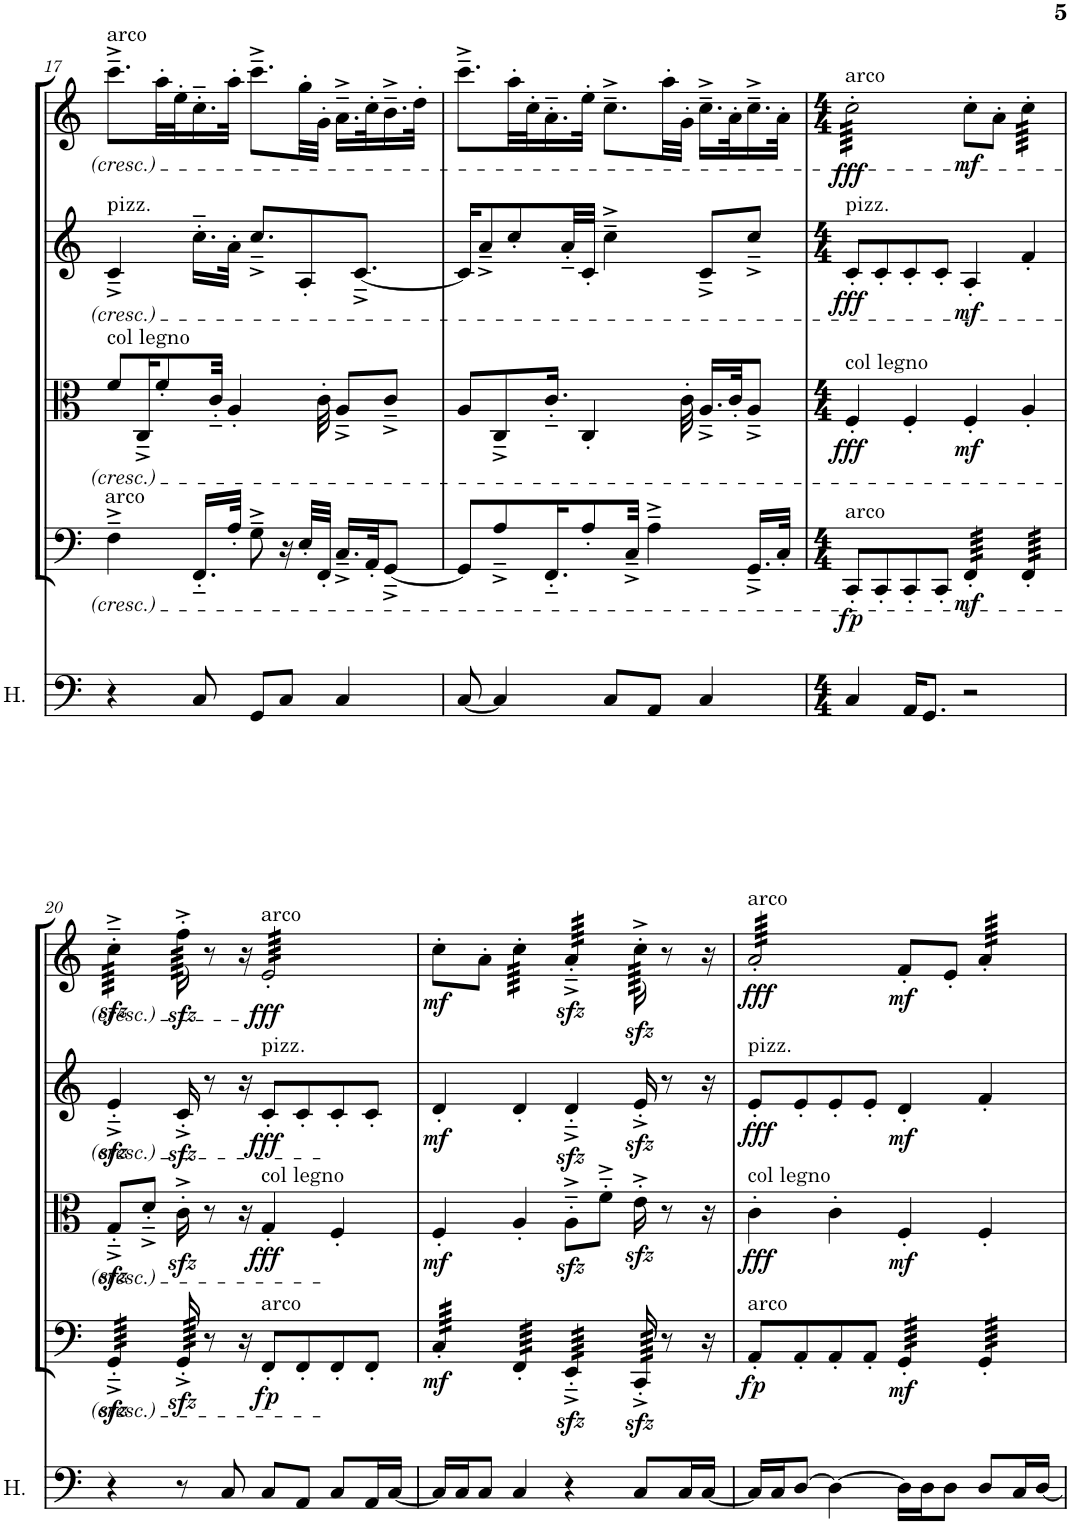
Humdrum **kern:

**kern	**kern	**dynam	**kern	**dynam	**kern	**dynam	**kern	**dynam
*part5	*part4	*part4	*part3	*part3	*part2	*part2	*part1	*part1
*staff5	*staff4	*staff4	*staff3	*staff3	*staff2	*staff2	*staff1	*staff1
*I"Homens	*I"Violoncello	*	*I"Viola	*	*I"Violin II	*	*I"Violin I	*
*I'H.	*I'Vc	*	*I'Vla	*	*I'Vln	*	*I'Vln	*
!!LO:PB:g=z
*clefF4	*clefF4	*	*clefC3	*	*clefG2	*	*clefG2	*
*k[]	*k[]	*	*k[]	*	*k[]	*	*k[]	*
*M7/8	*M7/8	*	*M7/8	*	*M7/8	*	*M7/8	*
=17	=17	=17	=17	=17	=17	=17	=17	=17
!	!	!	!	!	!	!	!LO:TX:a:t=arco	!
!	!	!	!	!	!LO:TX:a:t=pizz.	!	!	!
!	!	!	!LO:TX:a:t=col legno	!	!	!	!	!
!	!LO:TX:a:t=arco	!	!	!	!	!	!	!
4r	4F~^\	.	8f/L	.	4c~^/	.	8.ccc~^\L	.
.	.	.	16C~^/K	.	.	.	.	.
.	.	.	8f'/	.	.	.	32aa'\LL	.
.	.	.	.	.	.	.	32ee'\J	.
8C/	16.FF'~/LL	.	.	.	16.cc'~\LL	.	16.cc'~\	.
.	.	.	32c'~/Jkk	.	.	.	.	.
.	32A'/JJk	.	4A'/	.	32a'\JJk	.	32aa'\JJk	.
8GG/L	8G~^\	.	.	.	8.cc~^/L	.	8.ccc~^\L	.
8C/J	16r	.	.	.	.	.	.	.
.	32E'/LLL	.	.	.	8A'/	.	32gg'\LL	.
.	32FF'/JJJ	.	32c'\	.	.	.	32g'\JJJ	.
4C/	16.C~^/LL	.	8A~^/L	.	.	.	16.a~^\LL	.
.	.	.	.	.	[8.c~^/J	.	.	.
.	32AA'/JK	.	.	.	.	.	32cc'\K	.
.	[8GG~^/J	.	8c~^/J	.	.	.	16.b~^\	.
.	.	.	.	.	.	.	32dd'\JJk	.
=18	=18	=18	=18	=18	=18	=18	=18	=18
[8C/	8GG/L]	.	8A/L	.	16c/KL]	.	8.ccc~^\L	.
.	.	.	.	.	8a~^/	.	.	.
4C/]	8A~^/	.	8C~^/	.	.	.	.	.
.	.	.	.	.	8cc'/	.	32aa'\LL	.
.	.	.	.	.	.	.	32cc'\J	.
.	16.FF'~/K	.	16.c'~/Jk	.	.	.	16.a'~\	.
.	.	.	.	.	32a'~/LL	.	.	.
.	8A'/	.	4C'/	.	32c'/JJJ	.	32ee'\JJk	.
8C/L	.	.	.	.	4cc~^\	.	8.cc~^\L	.
.	32C~^/Jkk	.	.	.	.	.	.	.
8AA/J	4A~^\	.	.	.	.	.	.	.
.	.	.	.	.	.	.	32aa'\LL	.
.	.	.	32c'\	.	.	.	32g'\JJJ	.
4C/	.	.	16.A~^/LL	.	8c~^/L	.	16.cc~^\LL	.
.	.	.	32c'/JK	.	.	.	32a'\K	.
.	16.GG~^/LL	.	8A~^/J	.	8cc~^/J	.	16.cc~^\	.
.	32C'/JJk	.	.	.	.	.	32a'\JJk	.
=19	=19	=19	=19	=19	=19	=19	=19	=19
*M4/4	*M4/4	*	*M4/4	*	*M4/4	*	*M4/4	*
!	!	!	!	!	!	!	!LO:TX:a:t=arco	!
!	!	!	!	!	!LO:TX:a:t=pizz.	!	!	!
!	!	!	!LO:TX:a:t=col legno	!	!	!	!	!
!	!LO:TX:a:t=arco	!	!	!	!	!	!	!
!	!	!LO:DY:b	!	!LO:DY:b	!	!LO:DY:b	!	!LO:DY:b
*	*	*	*	*	*	*	*tremolo	*
4C/	8CC'/L	fp	4F'/	fff	8c'/L	fff	64cc'\LLLL	fff
.	.	.	.	.	.	.	64cc'\	.
.	.	.	.	.	.	.	64cc'\	.
.	.	.	.	.	.	.	64cc'\	.
.	.	.	.	.	.	.	64cc'\	.
.	.	.	.	.	.	.	64cc'\	.
.	.	.	.	.	.	.	64cc'\	.
.	.	.	.	.	.	.	64cc'\	.
.	8CC'/	.	.	.	8c'/	.	64cc'\	.
.	.	.	.	.	.	.	64cc'\	.
.	.	.	.	.	.	.	64cc'\	.
.	.	.	.	.	.	.	64cc'\	.
.	.	.	.	.	.	.	64cc'\	.
.	.	.	.	.	.	.	64cc'\	.
.	.	.	.	.	.	.	64cc'\	.
.	.	.	.	.	.	.	64cc'\	.
16AA/KL	8CC'/	.	4F'/	.	8c'/	.	64cc'\	.
.	.	.	.	.	.	.	64cc'\	.
.	.	.	.	.	.	.	64cc'\	.
.	.	.	.	.	.	.	64cc'\	.
8.GG/J	.	.	.	.	.	.	64cc'\	.
.	.	.	.	.	.	.	64cc'\	.
.	.	.	.	.	.	.	64cc'\	.
.	.	.	.	.	.	.	64cc'\	.
.	8CC'/J	.	.	.	8c'/J	.	64cc'\	.
.	.	.	.	.	.	.	64cc'\	.
.	.	.	.	.	.	.	64cc'\	.
.	.	.	.	.	.	.	64cc'\	.
.	.	.	.	.	.	.	64cc'\	.
.	.	.	.	.	.	.	64cc'\	.
.	.	.	.	.	.	.	64cc'\	.
.	.	.	.	.	.	.	64cc'\JJJJ	.
*	*	*	*	*	*	*	*Xtremolo	*
!	!	!LO:DY:b	!	!LO:DY:b	!	!LO:DY:b	!	!LO:DY:b
*	*tremolo	*	*	*	*	*	*	*
2r	64FF'/LLLL	mf	4F'/	mf	4A'/	mf	8cc'\L	mf
.	64FF'/	.	.	.	.	.	.	.
.	64FF'/	.	.	.	.	.	.	.
.	64FF'/	.	.	.	.	.	.	.
.	64FF'/	.	.	.	.	.	.	.
.	64FF'/	.	.	.	.	.	.	.
.	64FF'/	.	.	.	.	.	.	.
.	64FF'/	.	.	.	.	.	.	.
.	64FF'/	.	.	.	.	.	8a'\J	.
.	64FF'/	.	.	.	.	.	.	.
.	64FF'/	.	.	.	.	.	.	.
.	64FF'/	.	.	.	.	.	.	.
.	64FF'/	.	.	.	.	.	.	.
.	64FF'/	.	.	.	.	.	.	.
.	64FF'/	.	.	.	.	.	.	.
.	64FF'/JJJJ	.	.	.	.	.	.	.
*	*	*	*	*	*	*	*tremolo	*
.	64FF'/LLLL	.	4A'/	.	4f'/	.	64cc'\LLLL	.
.	64FF'/	.	.	.	.	.	64cc'\	.
.	64FF'/	.	.	.	.	.	64cc'\	.
.	64FF'/	.	.	.	.	.	64cc'\	.
.	64FF'/	.	.	.	.	.	64cc'\	.
.	64FF'/	.	.	.	.	.	64cc'\	.
.	64FF'/	.	.	.	.	.	64cc'\	.
.	64FF'/	.	.	.	.	.	64cc'\	.
.	64FF'/	.	.	.	.	.	64cc'\	.
.	64FF'/	.	.	.	.	.	64cc'\	.
.	64FF'/	.	.	.	.	.	64cc'\	.
.	64FF'/	.	.	.	.	.	64cc'\	.
.	64FF'/	.	.	.	.	.	64cc'\	.
.	64FF'/	.	.	.	.	.	64cc'\	.
.	64FF'/	.	.	.	.	.	64cc'\	.
.	64FF'/JJJJ	.	.	.	.	.	64cc'\JJJJ	.
!!LO:LB:g=z
=20	=20	=20	=20	=20	=20	=20	=20	=20
4r	64GGzz<'~^/LLLL	.	8Gzz<'~^/L	.	4ezz<'~^/	.	64cczz<'~^\LLLL	.
.	64GGzz<'~^/	.	.	.	.	.	64cczz<'~^\	.
.	64GGzz<'~^/	.	.	.	.	.	64cczz<'~^\	.
.	64GGzz<'~^/	.	.	.	.	.	64cczz<'~^\	.
.	64GGzz<'~^/	.	.	.	.	.	64cczz<'~^\	.
.	64GGzz<'~^/	.	.	.	.	.	64cczz<'~^\	.
.	64GGzz<'~^/	.	.	.	.	.	64cczz<'~^\	.
.	64GGzz<'~^/	.	.	.	.	.	64cczz<'~^\	.
.	64GGzz<'~^/	.	8d'~^/J	.	.	.	64cczz<'~^\	.
.	64GGzz<'~^/	.	.	.	.	.	64cczz<'~^\	.
.	64GGzz<'~^/	.	.	.	.	.	64cczz<'~^\	.
.	64GGzz<'~^/	.	.	.	.	.	64cczz<'~^\	.
.	64GGzz<'~^/	.	.	.	.	.	64cczz<'~^\	.
.	64GGzz<'~^/	.	.	.	.	.	64cczz<'~^\	.
.	64GGzz<'~^/	.	.	.	.	.	64cczz<'~^\	.
.	64GGzz<'~^/JJJJ	.	.	.	.	.	64cczz<'~^\JJJJ	.
8r	256GGzz<'^/	.	16czz<'^\	.	16czz<'^/	.	256ffzz<'^\	.
.	256GGzz<'^/	.	.	.	.	.	256ffzz<'^\	.
.	256GGzz<'^/	.	.	.	.	.	256ffzz<'^\	.
.	256GGzz<'^/	.	.	.	.	.	256ffzz<'^\	.
.	256GGzz<'^/	.	.	.	.	.	256ffzz<'^\	.
.	256GGzz<'^/	.	.	.	.	.	256ffzz<'^\	.
.	256GGzz<'^/	.	.	.	.	.	256ffzz<'^\	.
.	256GGzz<'^/	.	.	.	.	.	256ffzz<'^\	.
.	256GGzz<'^/	.	.	.	.	.	256ffzz<'^\	.
.	256GGzz<'^/	.	.	.	.	.	256ffzz<'^\	.
.	256GGzz<'^/	.	.	.	.	.	256ffzz<'^\	.
.	256GGzz<'^/	.	.	.	.	.	256ffzz<'^\	.
.	256GGzz<'^/	.	.	.	.	.	256ffzz<'^\	.
.	256GGzz<'^/	.	.	.	.	.	256ffzz<'^\	.
.	256GGzz<'^/	.	.	.	.	.	256ffzz<'^\	.
.	256GGzz<'^/	.	.	.	.	.	256ffzz<'^\	.
*	*Xtremolo	*	*	*	*	*	*	*
.	8r	.	8r	.	8r	.	8r	.
8C/	.	.	.	.	.	.	.	.
.	16r	.	16r	.	16r	.	16r	.
!	!	!	!	!	!	!	!LO:TX:a:t=arco	!
!	!	!	!	!	!LO:TX:a:t=pizz.	!	!	!
!	!	!	!LO:TX:a:t=col legno	!	!	!	!	!
!	!LO:TX:a:t=arco	!	!	!	!	!	!	!
!	!	!LO:DY:b	!	!LO:DY:b	!	!LO:DY:b	!	!LO:DY:b
8C/L	8FF'/L	fp	4G'/	fff	8c'/L	fff	64e'/LLLL	fff
.	.	.	.	.	.	.	64e'/	.
.	.	.	.	.	.	.	64e'/	.
.	.	.	.	.	.	.	64e'/	.
.	.	.	.	.	.	.	64e'/	.
.	.	.	.	.	.	.	64e'/	.
.	.	.	.	.	.	.	64e'/	.
.	.	.	.	.	.	.	64e'/	.
8AA/J	8FF'/	.	.	.	8c'/	.	64e'/	.
.	.	.	.	.	.	.	64e'/	.
.	.	.	.	.	.	.	64e'/	.
.	.	.	.	.	.	.	64e'/	.
.	.	.	.	.	.	.	64e'/	.
.	.	.	.	.	.	.	64e'/	.
.	.	.	.	.	.	.	64e'/	.
.	.	.	.	.	.	.	64e'/	.
8C/L	8FF'/	.	4F'/	.	8c'/	.	64e'/	.
.	.	.	.	.	.	.	64e'/	.
.	.	.	.	.	.	.	64e'/	.
.	.	.	.	.	.	.	64e'/	.
.	.	.	.	.	.	.	64e'/	.
.	.	.	.	.	.	.	64e'/	.
.	.	.	.	.	.	.	64e'/	.
.	.	.	.	.	.	.	64e'/	.
16AA/L	8FF'/J	.	.	.	8c'/J	.	64e'/	.
.	.	.	.	.	.	.	64e'/	.
.	.	.	.	.	.	.	64e'/	.
.	.	.	.	.	.	.	64e'/	.
[16C/JJ	.	.	.	.	.	.	64e'/	.
.	.	.	.	.	.	.	64e'/	.
.	.	.	.	.	.	.	64e'/	.
.	.	.	.	.	.	.	64e'/JJJJ	.
*	*	*	*	*	*	*	*Xtremolo	*
=21	=21	=21	=21	=21	=21	=21	=21	=21
!	!	!LO:DY:b	!	!LO:DY:b	!	!LO:DY:b	!	!LO:DY:b
*	*tremolo	*	*	*	*	*	*	*
16C/LL]	64C'/LLLL	mf	4F'/	mf	4d'/	mf	8cc'\L	mf
.	64C'/	.	.	.	.	.	.	.
.	64C'/	.	.	.	.	.	.	.
.	64C'/	.	.	.	.	.	.	.
16C/J	64C'/	.	.	.	.	.	.	.
.	64C'/	.	.	.	.	.	.	.
.	64C'/	.	.	.	.	.	.	.
.	64C'/	.	.	.	.	.	.	.
8C/J	64C'/	.	.	.	.	.	8a'\J	.
.	64C'/	.	.	.	.	.	.	.
.	64C'/	.	.	.	.	.	.	.
.	64C'/	.	.	.	.	.	.	.
.	64C'/	.	.	.	.	.	.	.
.	64C'/	.	.	.	.	.	.	.
.	64C'/	.	.	.	.	.	.	.
.	64C'/JJJJ	.	.	.	.	.	.	.
*	*	*	*	*	*	*	*tremolo	*
4C/	64FF'/LLLL	.	4A'/	.	4d'/	.	64cc'\LLLL	.
.	64FF'/	.	.	.	.	.	64cc'\	.
.	64FF'/	.	.	.	.	.	64cc'\	.
.	64FF'/	.	.	.	.	.	64cc'\	.
.	64FF'/	.	.	.	.	.	64cc'\	.
.	64FF'/	.	.	.	.	.	64cc'\	.
.	64FF'/	.	.	.	.	.	64cc'\	.
.	64FF'/	.	.	.	.	.	64cc'\	.
.	64FF'/	.	.	.	.	.	64cc'\	.
.	64FF'/	.	.	.	.	.	64cc'\	.
.	64FF'/	.	.	.	.	.	64cc'\	.
.	64FF'/	.	.	.	.	.	64cc'\	.
.	64FF'/	.	.	.	.	.	64cc'\	.
.	64FF'/	.	.	.	.	.	64cc'\	.
.	64FF'/	.	.	.	.	.	64cc'\	.
.	64FF'/JJJJ	.	.	.	.	.	64cc'\JJJJ	.
4r	64EEzz<'~^/LLLL	.	8Azz<'~^\L	.	4dzz<'~^/	.	64azz<'~^/LLLL	.
.	64EEzz<'~^/	.	.	.	.	.	64azz<'~^/	.
.	64EEzz<'~^/	.	.	.	.	.	64azz<'~^/	.
.	64EEzz<'~^/	.	.	.	.	.	64azz<'~^/	.
.	64EEzz<'~^/	.	.	.	.	.	64azz<'~^/	.
.	64EEzz<'~^/	.	.	.	.	.	64azz<'~^/	.
.	64EEzz<'~^/	.	.	.	.	.	64azz<'~^/	.
.	64EEzz<'~^/	.	.	.	.	.	64azz<'~^/	.
.	64EEzz<'~^/	.	8f'~^\J	.	.	.	64azz<'~^/	.
.	64EEzz<'~^/	.	.	.	.	.	64azz<'~^/	.
.	64EEzz<'~^/	.	.	.	.	.	64azz<'~^/	.
.	64EEzz<'~^/	.	.	.	.	.	64azz<'~^/	.
.	64EEzz<'~^/	.	.	.	.	.	64azz<'~^/	.
.	64EEzz<'~^/	.	.	.	.	.	64azz<'~^/	.
.	64EEzz<'~^/	.	.	.	.	.	64azz<'~^/	.
.	64EEzz<'~^/JJJJ	.	.	.	.	.	64azz<'~^/JJJJ	.
8C/L	256CCzz<'^/	.	16ezz<'^\	.	16ezz<'^/	.	256cczz<'^\	.
.	256CCzz<'^/	.	.	.	.	.	256cczz<'^\	.
.	256CCzz<'^/	.	.	.	.	.	256cczz<'^\	.
.	256CCzz<'^/	.	.	.	.	.	256cczz<'^\	.
.	256CCzz<'^/	.	.	.	.	.	256cczz<'^\	.
.	256CCzz<'^/	.	.	.	.	.	256cczz<'^\	.
.	256CCzz<'^/	.	.	.	.	.	256cczz<'^\	.
.	256CCzz<'^/	.	.	.	.	.	256cczz<'^\	.
.	256CCzz<'^/	.	.	.	.	.	256cczz<'^\	.
.	256CCzz<'^/	.	.	.	.	.	256cczz<'^\	.
.	256CCzz<'^/	.	.	.	.	.	256cczz<'^\	.
.	256CCzz<'^/	.	.	.	.	.	256cczz<'^\	.
.	256CCzz<'^/	.	.	.	.	.	256cczz<'^\	.
.	256CCzz<'^/	.	.	.	.	.	256cczz<'^\	.
.	256CCzz<'^/	.	.	.	.	.	256cczz<'^\	.
.	256CCzz<'^/	.	.	.	.	.	256cczz<'^\	.
*	*Xtremolo	*	*	*	*	*	*	*
.	8r	.	8r	.	8r	.	8r	.
16C/L	.	.	.	.	.	.	.	.
[16C/JJ	16r	.	16r	.	16r	.	16r	.
=22	=22	=22	=22	=22	=22	=22	=22	=22
!	!	!	!	!	!	!	!LO:TX:a:t=arco	!
!	!	!	!	!	!LO:TX:a:t=pizz.	!	!	!
!	!	!	!LO:TX:a:t=col legno	!	!	!	!	!
!	!LO:TX:a:t=arco	!	!	!	!	!	!	!
!	!	!LO:DY:b	!	!LO:DY:b	!	!LO:DY:b	!	!LO:DY:b
16C/LL]	8AA'/L	fp	4c'\	fff	8e'/L	fff	64a'/LLLL	fff
.	.	.	.	.	.	.	64a'/	.
.	.	.	.	.	.	.	64a'/	.
.	.	.	.	.	.	.	64a'/	.
16C/J	.	.	.	.	.	.	64a'/	.
.	.	.	.	.	.	.	64a'/	.
.	.	.	.	.	.	.	64a'/	.
.	.	.	.	.	.	.	64a'/	.
[8D/J	8AA'/	.	.	.	8e'/	.	64a'/	.
.	.	.	.	.	.	.	64a'/	.
.	.	.	.	.	.	.	64a'/	.
.	.	.	.	.	.	.	64a'/	.
.	.	.	.	.	.	.	64a'/	.
.	.	.	.	.	.	.	64a'/	.
.	.	.	.	.	.	.	64a'/	.
.	.	.	.	.	.	.	64a'/	.
4D\_	8AA'/	.	4c'\	.	8e'/	.	64a'/	.
.	.	.	.	.	.	.	64a'/	.
.	.	.	.	.	.	.	64a'/	.
.	.	.	.	.	.	.	64a'/	.
.	.	.	.	.	.	.	64a'/	.
.	.	.	.	.	.	.	64a'/	.
.	.	.	.	.	.	.	64a'/	.
.	.	.	.	.	.	.	64a'/	.
.	8AA'/J	.	.	.	8e'/J	.	64a'/	.
.	.	.	.	.	.	.	64a'/	.
.	.	.	.	.	.	.	64a'/	.
.	.	.	.	.	.	.	64a'/	.
.	.	.	.	.	.	.	64a'/	.
.	.	.	.	.	.	.	64a'/	.
.	.	.	.	.	.	.	64a'/	.
.	.	.	.	.	.	.	64a'/JJJJ	.
*	*	*	*	*	*	*	*Xtremolo	*
!	!	!LO:DY:b	!	!LO:DY:b	!	!LO:DY:b	!	!LO:DY:b
*	*tremolo	*	*	*	*	*	*	*
16D\LL]	64GG'/LLLL	mf	4F'/	mf	4d'/	mf	8f'/L	mf
.	64GG'/	.	.	.	.	.	.	.
.	64GG'/	.	.	.	.	.	.	.
.	64GG'/	.	.	.	.	.	.	.
16D\J	64GG'/	.	.	.	.	.	.	.
.	64GG'/	.	.	.	.	.	.	.
.	64GG'/	.	.	.	.	.	.	.
.	64GG'/	.	.	.	.	.	.	.
8D\J	64GG'/	.	.	.	.	.	8e'/J	.
.	64GG'/	.	.	.	.	.	.	.
.	64GG'/	.	.	.	.	.	.	.
.	64GG'/	.	.	.	.	.	.	.
.	64GG'/	.	.	.	.	.	.	.
.	64GG'/	.	.	.	.	.	.	.
.	64GG'/	.	.	.	.	.	.	.
.	64GG'/JJJJ	.	.	.	.	.	.	.
*	*	*	*	*	*	*	*tremolo	*
8D/L	64GG'/LLLL	.	4F'/	.	4f'/	.	64a'/LLLL	.
.	64GG'/	.	.	.	.	.	64a'/	.
.	64GG'/	.	.	.	.	.	64a'/	.
.	64GG'/	.	.	.	.	.	64a'/	.
.	64GG'/	.	.	.	.	.	64a'/	.
.	64GG'/	.	.	.	.	.	64a'/	.
.	64GG'/	.	.	.	.	.	64a'/	.
.	64GG'/	.	.	.	.	.	64a'/	.
16C/L	64GG'/	.	.	.	.	.	64a'/	.
.	64GG'/	.	.	.	.	.	64a'/	.
.	64GG'/	.	.	.	.	.	64a'/	.
.	64GG'/	.	.	.	.	.	64a'/	.
[16D/JJ	64GG'/	.	.	.	.	.	64a'/	.
.	64GG'/	.	.	.	.	.	64a'/	.
.	64GG'/	.	.	.	.	.	64a'/	.
.	64GG'/JJJJ	.	.	.	.	.	64a'/JJJJ	.
*	*	*	*	*	*	*	*Xtremolo	*
*	*Xtremolo	*	*	*	*	*	*	*
=	=	=	=	=	=	=	=	=
*-	*-	*-	*-	*-	*-	*-	*-	*-
